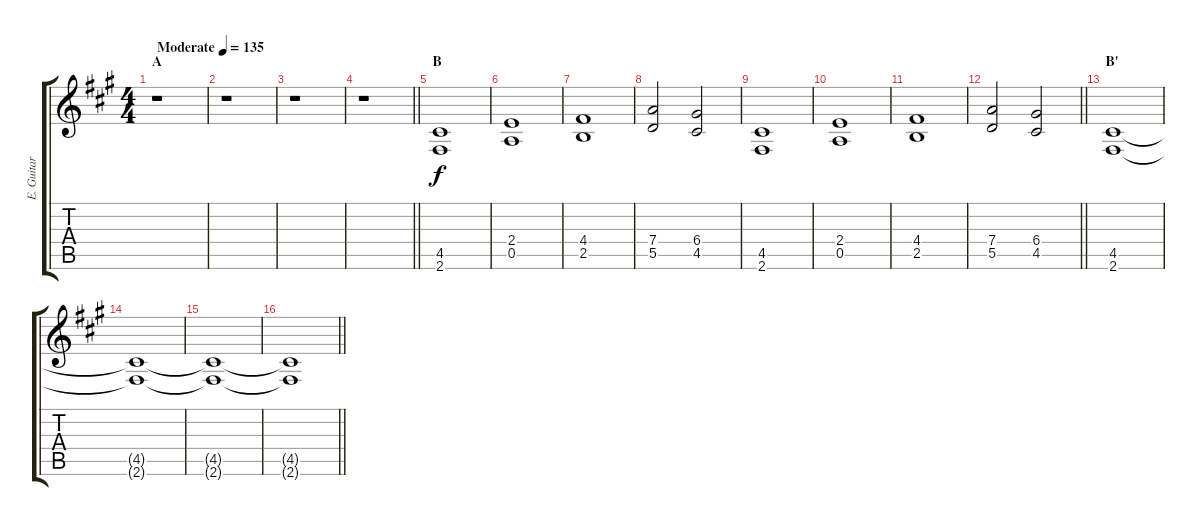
\track ("E. Guitar II" "E. Guitar ") {instrument overdrivenguitar}
\staff {score tabs}
\tuning (E4 B3 G3 D3 A2 E2) {hide}
\ts (4 4)
\section ("" "A")
\tempo (135 "Moderate")
\clef g2
\ks a
r.1{dy f instrument overdrivenguitar} |
r.1 |
r.1 |
\barLineRight lightlight
r.1 |
\section ("" "B")
(4.5 2.6).1 |
(2.4 0.5).1 |
(4.4 2.5).1 |
(7.4 5.5).2 (6.4 4.5).2 |
(4.5 2.6).1 |
(2.4 0.5).1 |
(4.4 2.5).1 |
\barLineRight lightlight
(7.4 5.5).2 (6.4 4.5).2 |
\section ("" "B'")
(4.5 2.6).1 |
(4.5{t} 2.6{t}).1 |
(4.5{t} 2.6{t}).1 |
\barLineRight lightlight
(4.5{t} 2.6{t}).1
